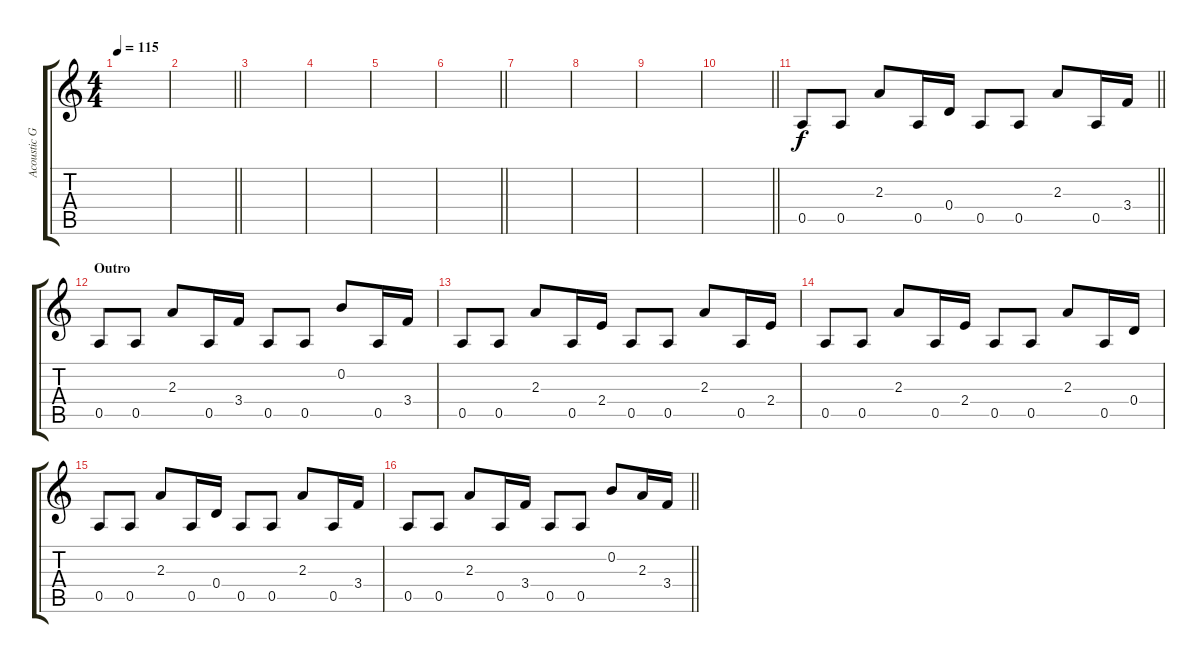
\track ("Acoustic Guitar" "Acoustic G") {instrument acousticguitarsteel}
\staff {score tabs}
\tuning (E4 B3 G3 D3 A2 E2) {hide}
\ts (4 4)
\tempo 115
\clef g2
\ks c
|
\barLineRight lightlight
|
|
|
|
\barLineRight lightlight
|
|
|
|
\barLineRight lightlight
|
\barLineRight lightlight
0.5.8 0.5.8 2.3.8 0.5.16 0.4.16 0.5.8 0.5.8 2.3.8 0.5.16 3.4.16 |
\section ("" "Outro")
0.5.8 0.5.8 2.3.8 0.5.16 3.4.16 0.5.8 0.5.8 0.2.8 0.5.16 3.4.16 |
0.5.8 0.5.8 2.3.8 0.5.16 2.4.16 0.5.8 0.5.8 2.3.8 0.5.16 2.4.16 |
0.5.8 0.5.8 2.3.8 0.5.16 2.4.16 0.5.8 0.5.8 2.3.8 0.5.16 0.4.16 |
0.5.8 0.5.8 2.3.8 0.5.16 0.4.16 0.5.8 0.5.8 2.3.8 0.5.16 3.4.16 |
\barLineRight lightlight
0.5.8 0.5.8 2.3.8 0.5.16 3.4.16 0.5.8 0.5.8 0.2.8 2.3.16 3.4.16
